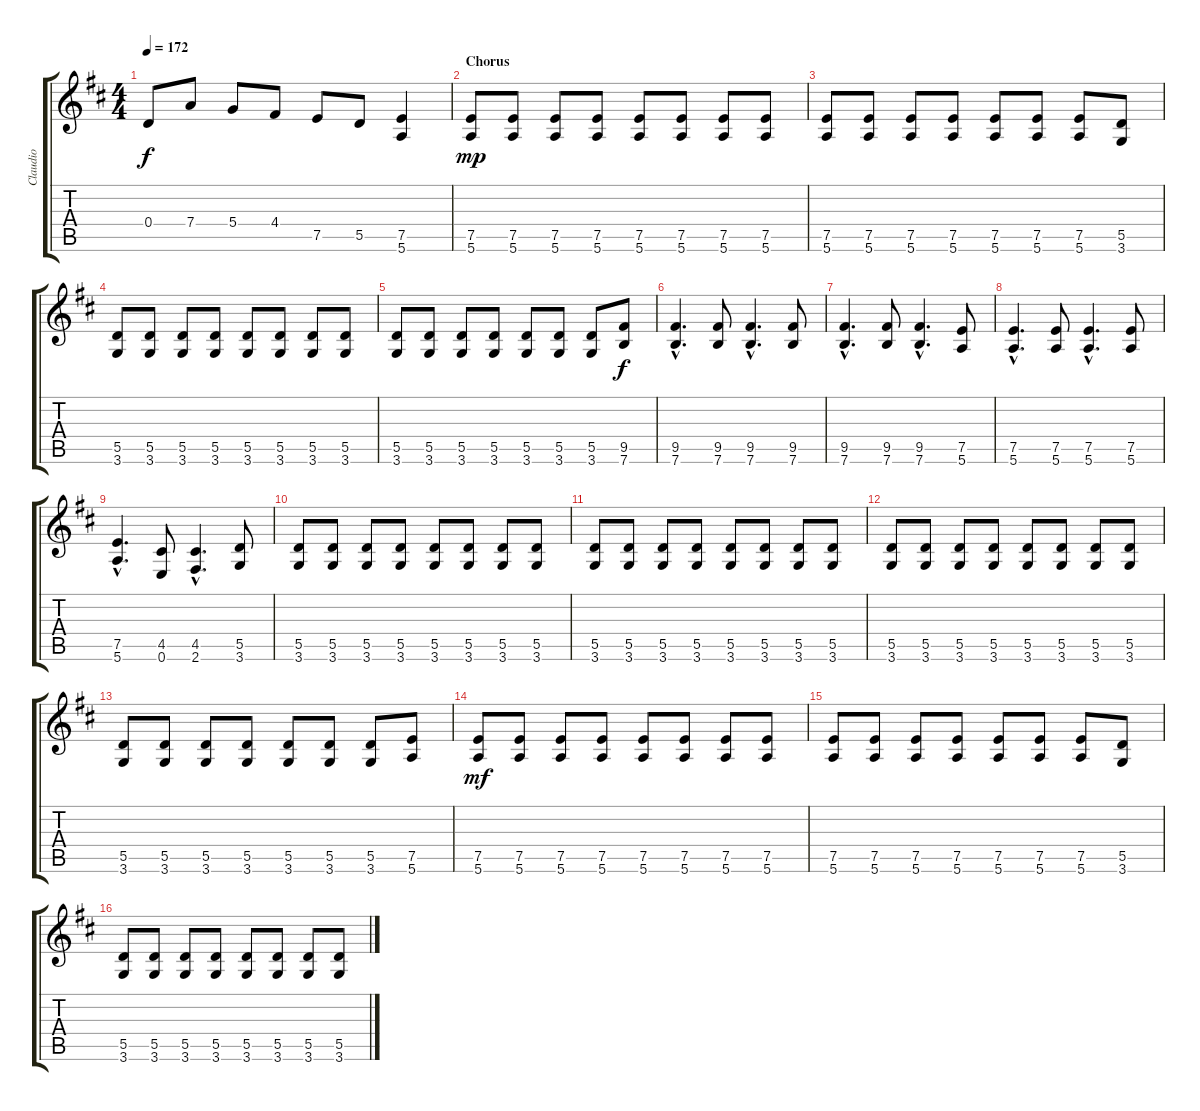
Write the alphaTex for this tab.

\track ("Claudio" "Claudio") {instrument distortionguitar}
\staff {score tabs}
\tuning (E4 B3 G3 D3 A2 E2) {hide}
\ts (4 4)
\tempo 172
\clef g2
\ks d
0.4.8{dy f} 7.4.8 5.4.8 4.4.8 7.5.8 5.5.8 (7.5 5.6).4 |
\section ("" "Chorus")
(7.5 5.6).8{dy mp} (7.5 5.6).8 (7.5 5.6).8 (7.5 5.6).8 (7.5 5.6).8 (7.5 5.6).8 (7.5 5.6).8 (7.5 5.6).8 |
(7.5 5.6).8 (7.5 5.6).8 (7.5 5.6).8 (7.5 5.6).8 (7.5 5.6).8 (7.5 5.6).8 (7.5 5.6).8 (5.5 3.6).8 |
(5.5 3.6).8 (5.5 3.6).8 (5.5 3.6).8 (5.5 3.6).8 (5.5 3.6).8 (5.5 3.6).8 (5.5 3.6).8 (5.5 3.6).8 |
(5.5 3.6).8 (5.5 3.6).8 (5.5 3.6).8 (5.5 3.6).8 (5.5 3.6).8 (5.5 3.6).8 (5.5 3.6).8 (9.5 7.6).8{dy f} |
(9.5{hac} 7.6{hac}).4{d} (9.5 7.6).8 (9.5{hac} 7.6{hac}).4{d} (9.5 7.6).8 |
(9.5{hac} 7.6{hac}).4{d} (9.5 7.6).8 (9.5{hac} 7.6{hac}).4{d} (7.5 5.6).8 |
(7.5{hac} 5.6{hac}).4{d} (7.5 5.6).8 (7.5{hac} 5.6{hac}).4{d} (7.5 5.6).8 |
(7.5{hac} 5.6{hac}).4{d} (4.5 0.6).8 (4.5{hac} 2.6{hac}).4{d} (5.5 3.6).8 |
(5.5 3.6).8 (5.5 3.6).8 (5.5 3.6).8 (5.5 3.6).8 (5.5 3.6).8 (5.5 3.6).8 (5.5 3.6).8 (5.5 3.6).8 |
(5.5 3.6).8 (5.5 3.6).8 (5.5 3.6).8 (5.5 3.6).8 (5.5 3.6).8 (5.5 3.6).8 (5.5 3.6).8 (5.5 3.6).8 |
(5.5 3.6).8 (5.5 3.6).8 (5.5 3.6).8 (5.5 3.6).8 (5.5 3.6).8 (5.5 3.6).8 (5.5 3.6).8 (5.5 3.6).8 |
(5.5 3.6).8 (5.5 3.6).8 (5.5 3.6).8 (5.5 3.6).8 (5.5 3.6).8 (5.5 3.6).8 (5.5 3.6).8 (7.5 5.6).8 |
(7.5 5.6).8{dy mf} (7.5 5.6).8 (7.5 5.6).8 (7.5 5.6).8 (7.5 5.6).8 (7.5 5.6).8 (7.5 5.6).8 (7.5 5.6).8 |
(7.5 5.6).8 (7.5 5.6).8 (7.5 5.6).8 (7.5 5.6).8 (7.5 5.6).8 (7.5 5.6).8 (7.5 5.6).8 (5.5 3.6).8 |
(5.5 3.6).8 (5.5 3.6).8 (5.5 3.6).8 (5.5 3.6).8 (5.5 3.6).8 (5.5 3.6).8 (5.5 3.6).8 (5.5 3.6).8
